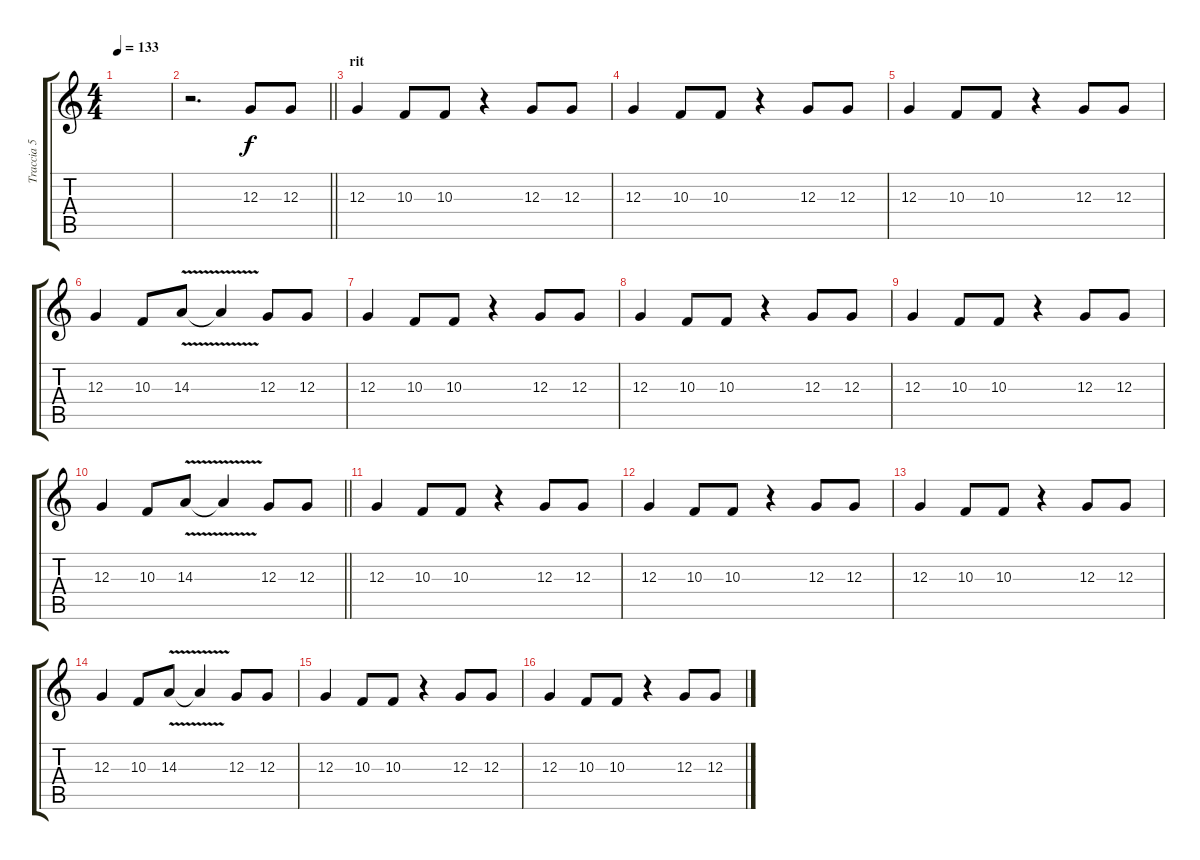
\track ("Traccia 5" "Traccia 5") {instrument lead2sawtooth}
\staff {score tabs}
\tuning (E4 B3 G3 D3 A2 E2) {hide}
\ts (4 4)
\tempo 133
\clef g2
\ks c
|
\barLineRight lightlight
r.2{d} 12.3.8 12.3.8 |
\section ("" "rit")
12.3.4 10.3.8 10.3.8 r.4 12.3.8 12.3.8 |
12.3.4 10.3.8 10.3.8 r.4 12.3.8 12.3.8 |
12.3.4 10.3.8 10.3.8 r.4 12.3.8 12.3.8 |
12.3.4 10.3.8 14.3{v}.8 14.3{t}.4 12.3.8 12.3.8 |
12.3.4 10.3.8 10.3.8 r.4 12.3.8 12.3.8 |
12.3.4 10.3.8 10.3.8 r.4 12.3.8 12.3.8 |
12.3.4 10.3.8 10.3.8 r.4 12.3.8 12.3.8 |
\barLineRight lightlight
12.3.4 10.3.8 14.3{v}.8 14.3{t}.4 12.3.8 12.3.8 |
12.3.4 10.3.8 10.3.8 r.4 12.3.8 12.3.8 |
12.3.4 10.3.8 10.3.8 r.4 12.3.8 12.3.8 |
12.3.4 10.3.8 10.3.8 r.4 12.3.8 12.3.8 |
12.3.4 10.3.8 14.3{v}.8 14.3{t}.4 12.3.8 12.3.8 |
12.3.4 10.3.8 10.3.8 r.4 12.3.8 12.3.8 |
12.3.4 10.3.8 10.3.8 r.4 12.3.8 12.3.8
